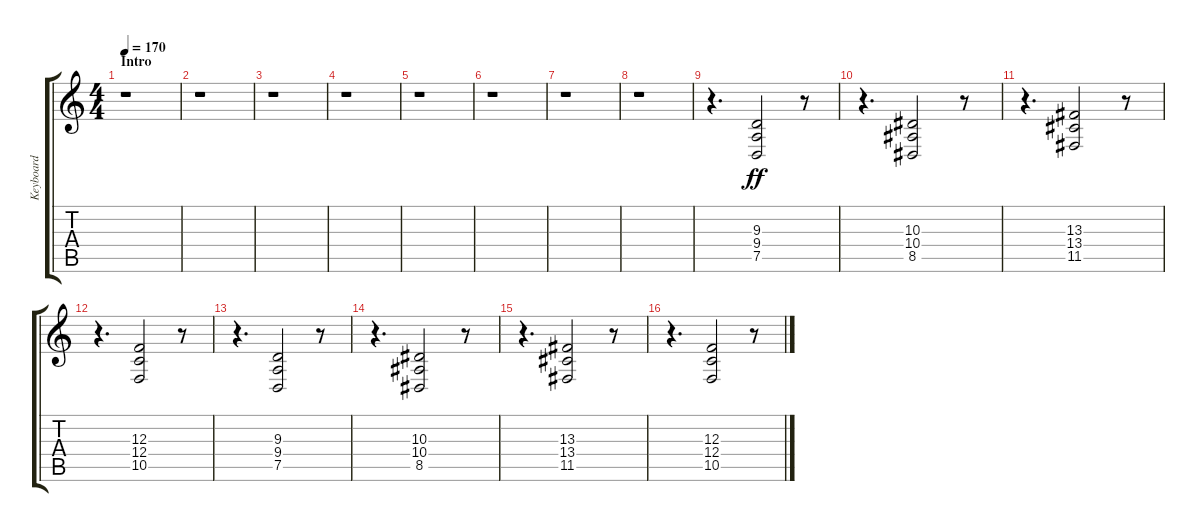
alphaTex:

\track ("Keyboard" "Keyboard") {instrument applause}
\staff {score tabs}
\tuning (D4 A3 F3 C3 G2 D2) {hide}
\ts (4 4)
\section ("" "Intro")
\tempo 170
\tempo 120
\tempo 170
\clef g2
\ks c
r.1{dy ff instrument applause} |
r.1 |
r.1 |
r.1 |
r.1 |
r.1 |
r.1 |
r.1 |
r.4{d} (9.3 9.4 7.5).2 r.8 |
r.4{d} (10.3 10.4 8.5).2 r.8 |
r.4{d} (13.3 13.4 11.5).2 r.8 |
r.4{d} (12.3 12.4 10.5).2 r.8 |
r.4{d} (9.3 9.4 7.5).2 r.8 |
r.4{d} (10.3 10.4 8.5).2 r.8 |
r.4{d} (13.3 13.4 11.5).2 r.8 |
r.4{d} (12.3 12.4 10.5).2 r.8
